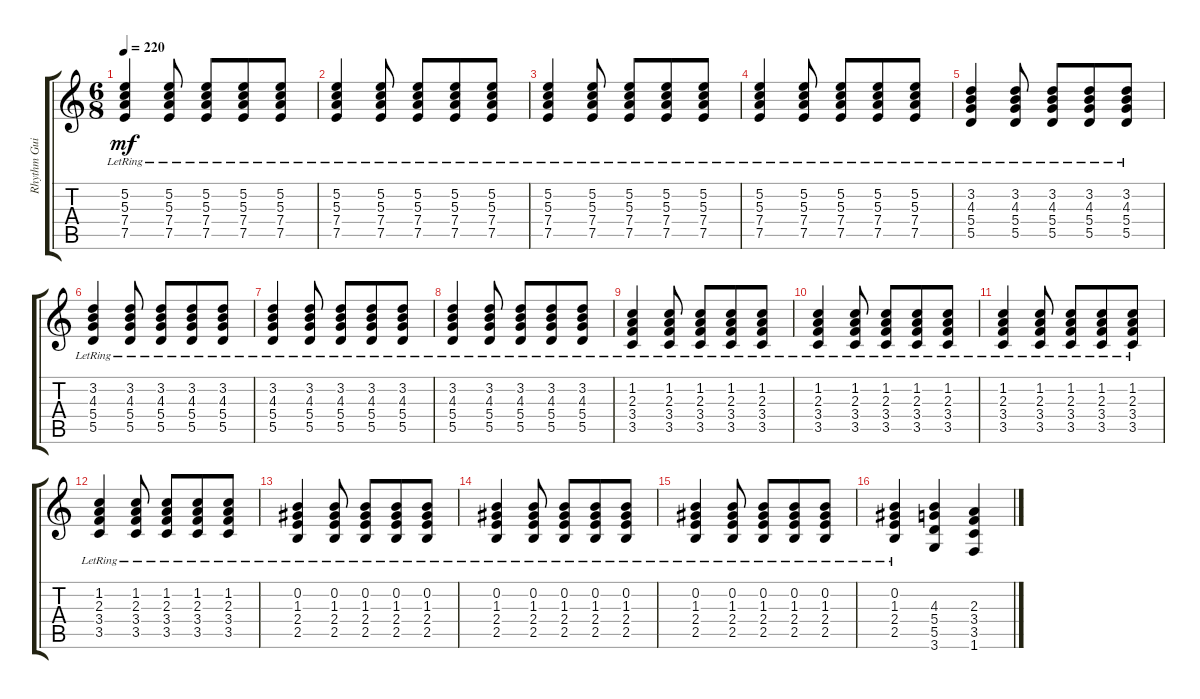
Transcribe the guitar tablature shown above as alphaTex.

\track ("Rhythm Guitar" "Rhythm Gui") {instrument acousticguitarsteel}
\staff {score tabs}
\tuning (E4 B3 G3 D3 A2 E2) {hide}
\ts (6 8)
\tempo 220
\clef g2
\ks c
(5.2{lr} 5.3{lr} 7.4{lr} 7.5{lr}).4{dy mf} (5.2{lr} 5.3{lr} 7.4{lr} 7.5{lr}).8 (5.2{lr} 5.3{lr} 7.4{lr} 7.5{lr}).8 (5.2{lr} 5.3{lr} 7.4{lr} 7.5{lr}).8 (5.2{lr} 5.3{lr} 7.4{lr} 7.5{lr}).8 |
(5.2{lr} 5.3{lr} 7.4{lr} 7.5{lr}).4 (5.2{lr} 5.3{lr} 7.4{lr} 7.5{lr}).8 (5.2{lr} 5.3{lr} 7.4{lr} 7.5{lr}).8 (5.2{lr} 5.3{lr} 7.4{lr} 7.5{lr}).8 (5.2{lr} 5.3{lr} 7.4{lr} 7.5{lr}).8 |
(5.2{lr} 5.3{lr} 7.4{lr} 7.5{lr}).4 (5.2{lr} 5.3{lr} 7.4{lr} 7.5{lr}).8 (5.2{lr} 5.3{lr} 7.4{lr} 7.5{lr}).8 (5.2{lr} 5.3{lr} 7.4{lr} 7.5{lr}).8 (5.2{lr} 5.3{lr} 7.4{lr} 7.5{lr}).8 |
(5.2{lr} 5.3{lr} 7.4{lr} 7.5{lr}).4 (5.2{lr} 5.3{lr} 7.4{lr} 7.5{lr}).8 (5.2{lr} 5.3{lr} 7.4{lr} 7.5{lr}).8 (5.2{lr} 5.3{lr} 7.4{lr} 7.5{lr}).8 (5.2{lr} 5.3{lr} 7.4{lr} 7.5{lr}).8 |
(3.2{lr} 4.3{lr} 5.4{lr} 5.5{lr}).4 (3.2{lr} 4.3{lr} 5.4{lr} 5.5{lr}).8 (3.2{lr} 4.3{lr} 5.4{lr} 5.5{lr}).8 (3.2{lr} 4.3{lr} 5.4{lr} 5.5{lr}).8 (3.2{lr} 4.3{lr} 5.4{lr} 5.5{lr}).8 |
(3.2{lr} 4.3{lr} 5.4{lr} 5.5{lr}).4 (3.2{lr} 4.3{lr} 5.4{lr} 5.5{lr}).8 (3.2{lr} 4.3{lr} 5.4{lr} 5.5{lr}).8 (3.2{lr} 4.3{lr} 5.4{lr} 5.5{lr}).8 (3.2{lr} 4.3{lr} 5.4{lr} 5.5{lr}).8 |
(3.2{lr} 4.3{lr} 5.4{lr} 5.5{lr}).4 (3.2{lr} 4.3{lr} 5.4{lr} 5.5{lr}).8 (3.2{lr} 4.3{lr} 5.4{lr} 5.5{lr}).8 (3.2{lr} 4.3{lr} 5.4{lr} 5.5{lr}).8 (3.2{lr} 4.3{lr} 5.4{lr} 5.5{lr}).8 |
(3.2{lr} 4.3{lr} 5.4{lr} 5.5{lr}).4 (3.2{lr} 4.3{lr} 5.4{lr} 5.5{lr}).8 (3.2{lr} 4.3{lr} 5.4{lr} 5.5{lr}).8 (3.2{lr} 4.3{lr} 5.4{lr} 5.5{lr}).8 (3.2{lr} 4.3{lr} 5.4{lr} 5.5{lr}).8 |
(1.2{lr} 2.3{lr} 3.4{lr} 3.5{lr}).4 (1.2{lr} 2.3{lr} 3.4{lr} 3.5{lr}).8 (1.2{lr} 2.3{lr} 3.4{lr} 3.5{lr}).8 (1.2{lr} 2.3{lr} 3.4{lr} 3.5{lr}).8 (1.2{lr} 2.3{lr} 3.4{lr} 3.5{lr}).8 |
(1.2{lr} 2.3{lr} 3.4{lr} 3.5{lr}).4 (1.2{lr} 2.3{lr} 3.4{lr} 3.5{lr}).8 (1.2{lr} 2.3{lr} 3.4{lr} 3.5{lr}).8 (1.2{lr} 2.3{lr} 3.4{lr} 3.5{lr}).8 (1.2{lr} 2.3{lr} 3.4{lr} 3.5{lr}).8 |
(1.2{lr} 2.3{lr} 3.4{lr} 3.5{lr}).4 (1.2{lr} 2.3{lr} 3.4{lr} 3.5{lr}).8 (1.2{lr} 2.3{lr} 3.4{lr} 3.5{lr}).8 (1.2{lr} 2.3{lr} 3.4{lr} 3.5{lr}).8 (1.2{lr} 2.3{lr} 3.4{lr} 3.5{lr}).8 |
(1.2{lr} 2.3{lr} 3.4{lr} 3.5{lr}).4 (1.2{lr} 2.3{lr} 3.4{lr} 3.5{lr}).8 (1.2{lr} 2.3{lr} 3.4{lr} 3.5{lr}).8 (1.2{lr} 2.3{lr} 3.4{lr} 3.5{lr}).8 (1.2{lr} 2.3{lr} 3.4{lr} 3.5{lr}).8 |
(0.2{lr} 1.3{lr} 2.4{lr} 2.5{lr}).4 (0.2{lr} 1.3{lr} 2.4{lr} 2.5{lr}).8 (0.2{lr} 1.3{lr} 2.4{lr} 2.5{lr}).8 (0.2{lr} 1.3{lr} 2.4{lr} 2.5{lr}).8 (0.2{lr} 1.3{lr} 2.4{lr} 2.5{lr}).8 |
(0.2{lr} 1.3{lr} 2.4{lr} 2.5{lr}).4 (0.2{lr} 1.3{lr} 2.4{lr} 2.5{lr}).8 (0.2{lr} 1.3{lr} 2.4{lr} 2.5{lr}).8 (0.2{lr} 1.3{lr} 2.4{lr} 2.5{lr}).8 (0.2{lr} 1.3{lr} 2.4{lr} 2.5{lr}).8 |
(0.2{lr} 1.3{lr} 2.4{lr} 2.5{lr}).4 (0.2{lr} 1.3{lr} 2.4{lr} 2.5{lr}).8 (0.2{lr} 1.3{lr} 2.4{lr} 2.5{lr}).8 (0.2{lr} 1.3{lr} 2.4{lr} 2.5{lr}).8 (0.2{lr} 1.3{lr} 2.4{lr} 2.5{lr}).8 |
(0.2{lr} 1.3{lr} 2.4{lr} 2.5{lr}).4 (4.3 5.4 5.5 3.6).4 (2.3 3.4 3.5 1.6).4
